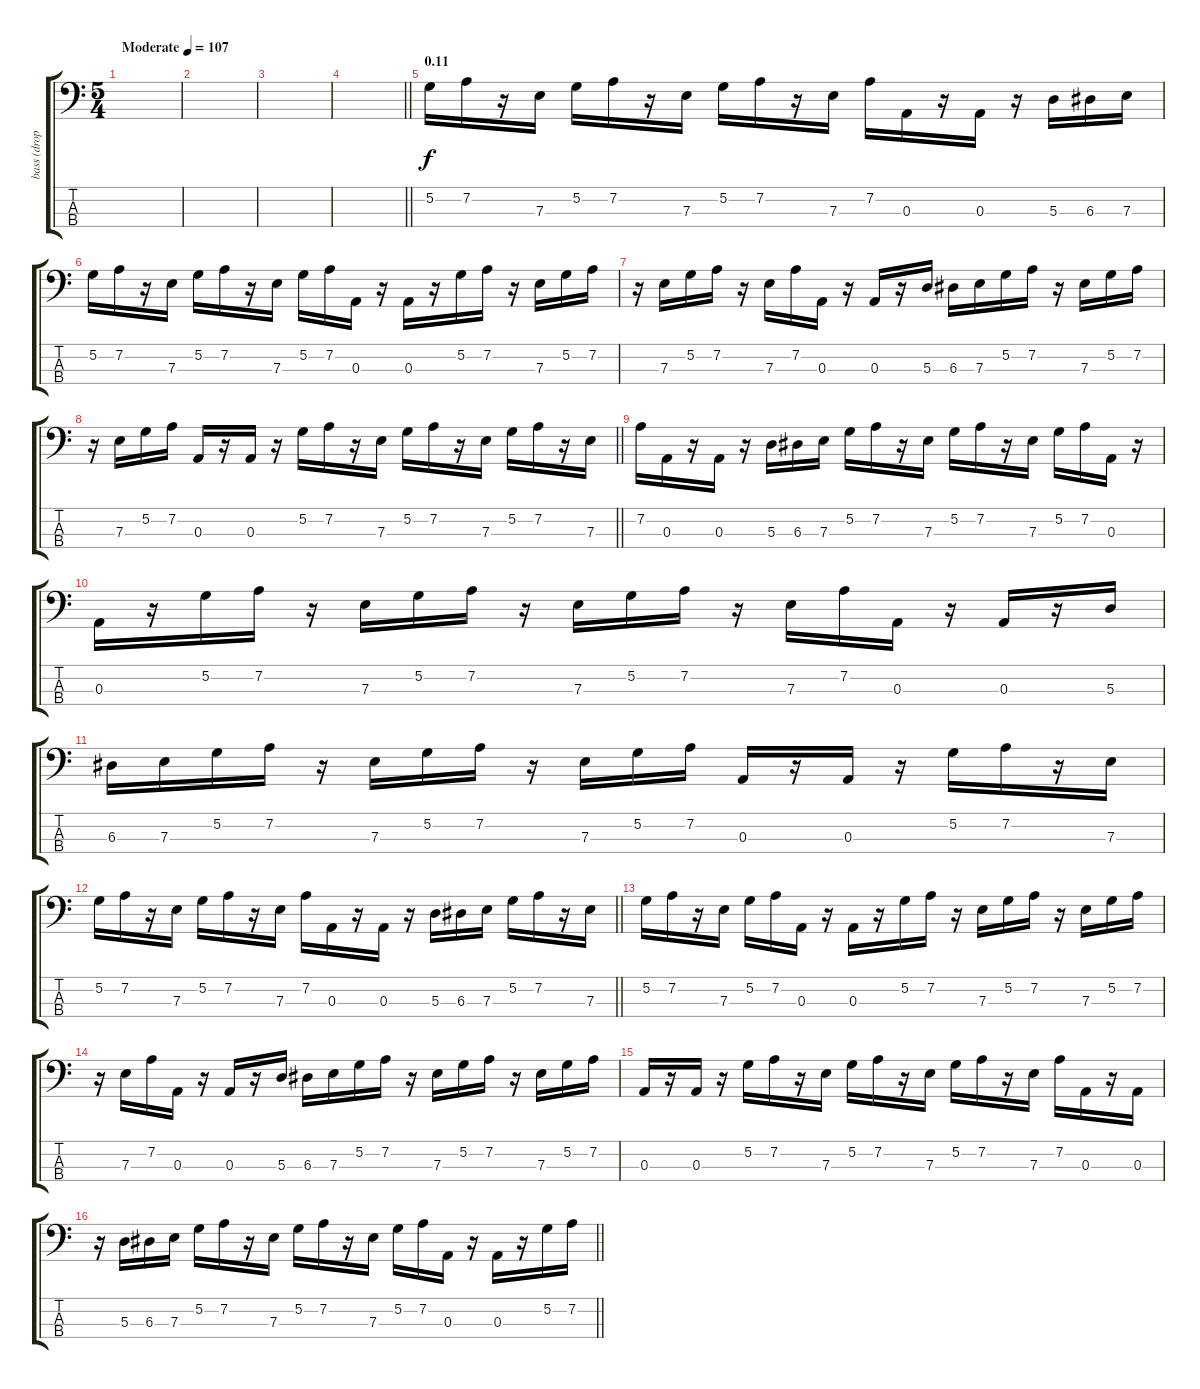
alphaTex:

\track ("bass (drop d)" "bass (drop") {instrument fretlessbass}
\staff {score tabs}
\tuning (G2 D2 A1 D1) {hide}
\ts (5 4)
\tempo (107 "Moderate")
\clef f4
\ks c
|
|
|
\barLineRight lightlight
|
\section ("" "0.11")
5.2.16 7.2.16 r.16 7.3.16 5.2.16 7.2.16 r.16 7.3.16 5.2.16 7.2.16 r.16 7.3.16 7.2.16 0.3.16 r.16 0.3.16 r.16 5.3.16 6.3.16 7.3.16 |
5.2.16 7.2.16 r.16 7.3.16 5.2.16 7.2.16 r.16 7.3.16 5.2.16 7.2.16 0.3.16 r.16 0.3.16 r.16 5.2.16 7.2.16 r.16 7.3.16 5.2.16 7.2.16 |
r.16 7.3.16 5.2.16 7.2.16 r.16 7.3.16 7.2.16 0.3.16 r.16 0.3.16 r.16 5.3.16 6.3.16 7.3.16 5.2.16 7.2.16 r.16 7.3.16 5.2.16 7.2.16 |
\barLineRight lightlight
r.16 7.3.16 5.2.16 7.2.16 0.3.16 r.16 0.3.16 r.16 5.2.16 7.2.16 r.16 7.3.16 5.2.16 7.2.16 r.16 7.3.16 5.2.16 7.2.16 r.16 7.3.16 |
7.2.16 0.3.16 r.16 0.3.16 r.16 5.3.16 6.3.16 7.3.16 5.2.16 7.2.16 r.16 7.3.16 5.2.16 7.2.16 r.16 7.3.16 5.2.16 7.2.16 0.3.16 r.16 |
0.3.16 r.16 5.2.16 7.2.16 r.16 7.3.16 5.2.16 7.2.16 r.16 7.3.16 5.2.16 7.2.16 r.16 7.3.16 7.2.16 0.3.16 r.16 0.3.16 r.16 5.3.16 |
6.3.16 7.3.16 5.2.16 7.2.16 r.16 7.3.16 5.2.16 7.2.16 r.16 7.3.16 5.2.16 7.2.16 0.3.16 r.16 0.3.16 r.16 5.2.16 7.2.16 r.16 7.3.16 |
\barLineRight lightlight
5.2.16 7.2.16 r.16 7.3.16 5.2.16 7.2.16 r.16 7.3.16 7.2.16 0.3.16 r.16 0.3.16 r.16 5.3.16 6.3.16 7.3.16 5.2.16 7.2.16 r.16 7.3.16 |
5.2.16 7.2.16 r.16 7.3.16 5.2.16 7.2.16 0.3.16 r.16 0.3.16 r.16 5.2.16 7.2.16 r.16 7.3.16 5.2.16 7.2.16 r.16 7.3.16 5.2.16 7.2.16 |
r.16 7.3.16 7.2.16 0.3.16 r.16 0.3.16 r.16 5.3.16 6.3.16 7.3.16 5.2.16 7.2.16 r.16 7.3.16 5.2.16 7.2.16 r.16 7.3.16 5.2.16 7.2.16 |
0.3.16 r.16 0.3.16 r.16 5.2.16 7.2.16 r.16 7.3.16 5.2.16 7.2.16 r.16 7.3.16 5.2.16 7.2.16 r.16 7.3.16 7.2.16 0.3.16 r.16 0.3.16 |
\barLineRight lightlight
r.16 5.3.16 6.3.16 7.3.16 5.2.16 7.2.16 r.16 7.3.16 5.2.16 7.2.16 r.16 7.3.16 5.2.16 7.2.16 0.3.16 r.16 0.3.16 r.16 5.2.16 7.2.16
